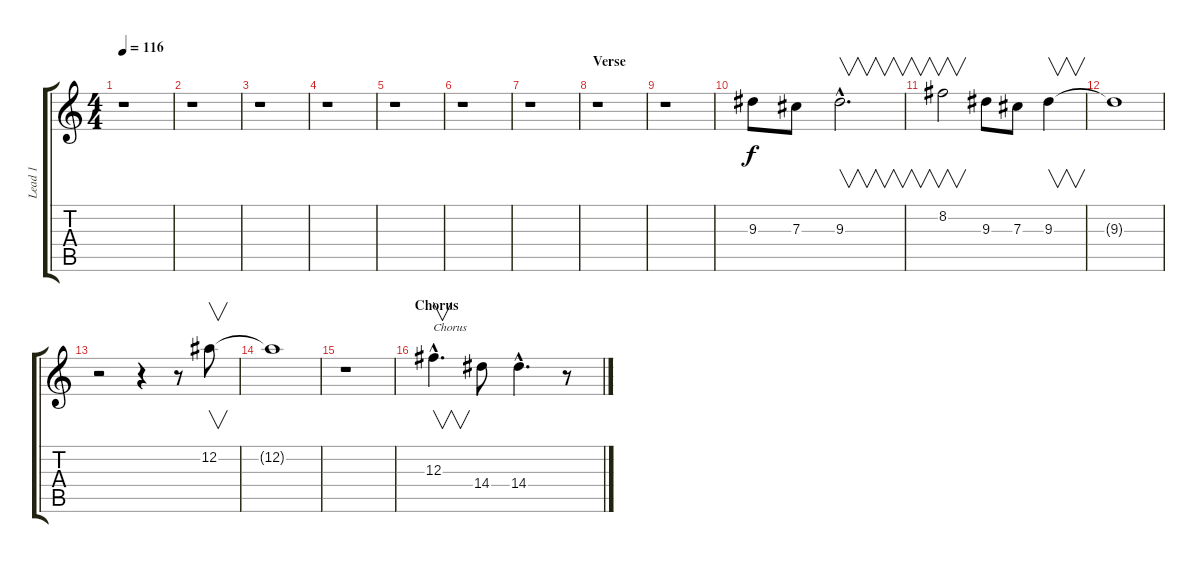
\track ("Lead 1" "Lead 1") {instrument overdrivenguitar}
\staff {score tabs}
\tuning (Eb4 Bb3 Gb3 Db3 Ab2 Eb2) {hide}
\ts (4 4)
\tempo 116
\clef g2
\ks c
r.1{dy f} |
r.1 |
r.1 |
r.1 |
r.1 |
r.1 |
r.1 |
\section ("" "Verse")
r.1 |
r.1 |
9.3.8 7.3.8 9.3{hac}.2{v d} |
8.2.2{v} 9.3.8 7.3.8 9.3.4{v} |
9.3{t}.1 |
r.2 r.4 r.8 12.2.8{v} |
12.2{t}.1 |
r.1 |
\section ("" "Chorus")
12.3{hac}.4{v d txt "Chorus"} 14.4.8 14.4{hac}.4{d} r.8
